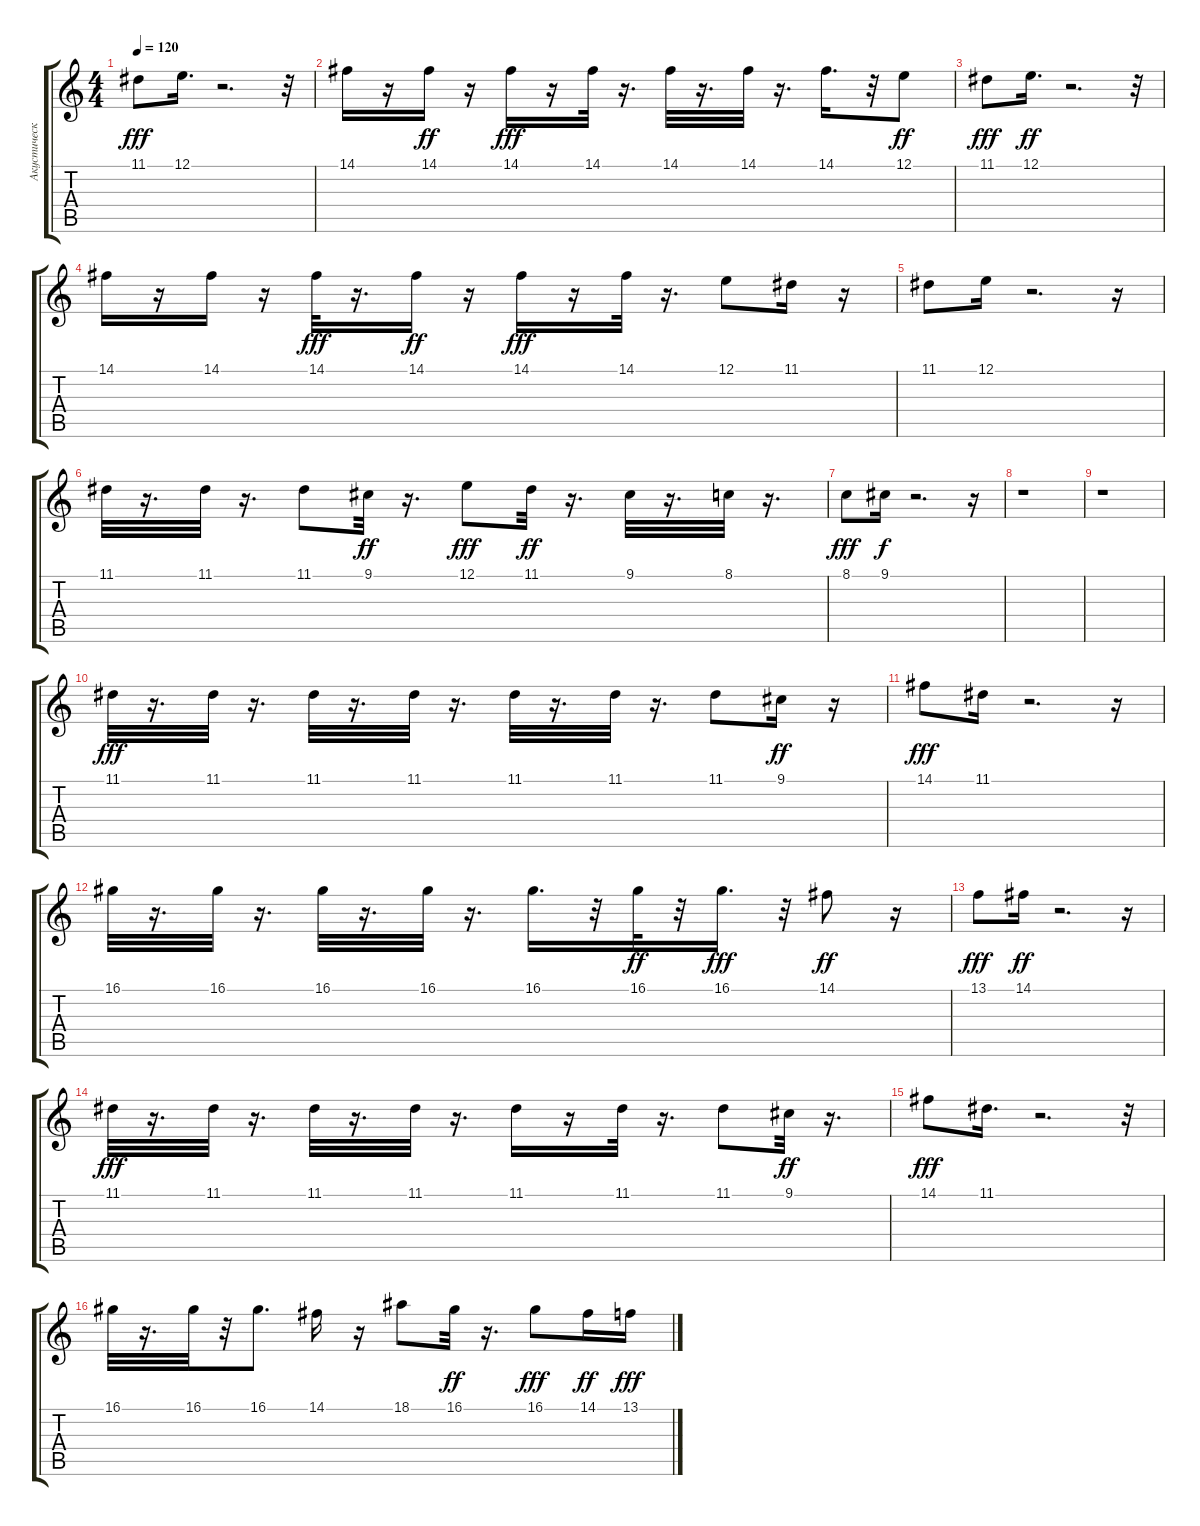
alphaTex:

\track ("Акустический Гранд Роял" "Акустическ") {instrument acousticgrandpiano}
\staff {score tabs}
\tuning (E4 B3 G3 D3 A2 E2) {hide}
\ts (4 4)
\tempo 120
\clef g2
\ks c
11.1.8{dy fff} 12.1.16{d} r.2{d} r.32 |
14.1.16 r.16 14.1.16{dy ff} r.16 14.1.16{dy fff} r.16 14.1.32 r.16{d} 14.1.32 r.16{d} 14.1.32 r.16{d} 14.1.16{d} r.32 12.1.8{dy ff} |
11.1.8{dy fff} 12.1.16{d dy ff} r.2{d} r.32 |
14.1.16 r.16 14.1.16 r.16 14.1.32{dy fff} r.16{d} 14.1.16{dy ff} r.16 14.1.16{dy fff} r.16 14.1.32 r.16{d} 12.1.8 11.1.16 r.16 |
11.1.8 12.1.16 r.2{d} r.16 |
11.1.32 r.16{d} 11.1.32 r.16{d} 11.1.8 9.1.32{dy ff} r.16{d} 12.1.8{dy fff} 11.1.32{dy ff} r.16{d} 9.1.32 r.16{d} 8.1.32 r.16{d} |
8.1.8{dy fff} 9.1.16{dy f} r.2{d} r.16 |
r.1 |
r.1 |
11.1.32{dy fff} r.16{d} 11.1.32 r.16{d} 11.1.32 r.16{d} 11.1.32 r.16{d} 11.1.32 r.16{d} 11.1.32 r.16{d} 11.1.8 9.1.16{dy ff} r.16 |
14.1.8{dy fff} 11.1.16 r.2{d} r.16 |
16.1.32 r.16{d} 16.1.32 r.16{d} 16.1.32 r.16{d} 16.1.32 r.16{d} 16.1.16{d} r.32 16.1.32{dy ff} r.32 16.1.16{d dy fff} r.32 14.1.8{dy ff} r.16 |
13.1.8{dy fff} 14.1.16{dy ff} r.2{d} r.16 |
11.1.32{dy fff} r.16{d} 11.1.32 r.16{d} 11.1.32 r.16{d} 11.1.32 r.16{d} 11.1.16 r.16 11.1.32 r.16{d} 11.1.8 9.1.32{dy ff} r.16{d} |
14.1.8{dy fff} 11.1.16{d} r.2{d} r.32 |
16.1.32 r.16{d} 16.1.32 r.32 16.1.8{d} 14.1.16 r.16 18.1.8 16.1.32{dy ff} r.16{d} 16.1.8{dy fff} 14.1.16{dy ff} 13.1.16{dy fff}
